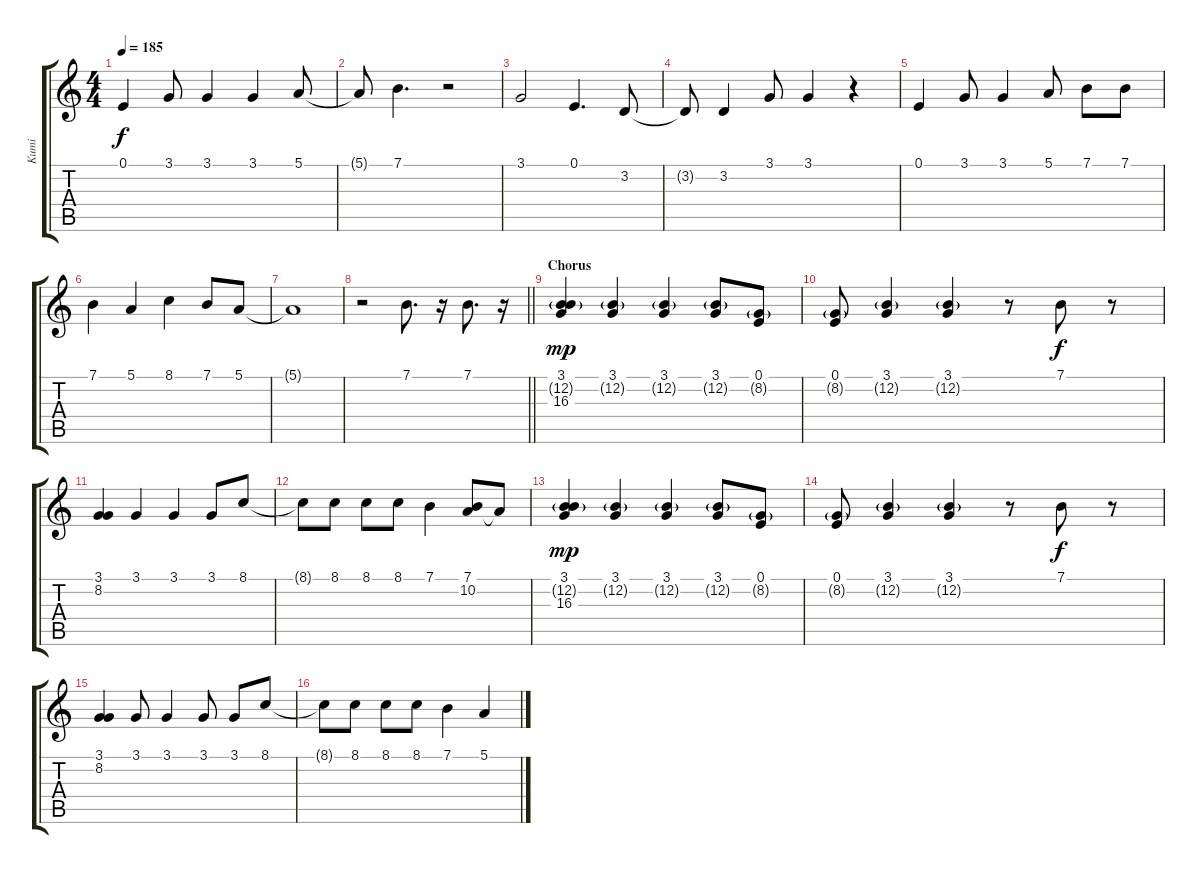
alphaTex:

\track ("Kumi" "Kumi") {instrument voiceoohs}
\staff {score tabs}
\tuning (E4 B3 G3 D3 A2 E2) {hide}
\ts (4 4)
\tempo 185
\clef g2
\ks c
0.1.4{dy f} 3.1.8 3.1.4 3.1.4 5.1.8 |
5.1{t}.8 7.1.4{d} r.2 |
3.1.2 0.1.4{d} 3.2.8 |
3.2{t}.8 3.2.4 3.1.8 3.1.4 r.4 |
0.1.4 3.1.8 3.1.4 5.1.8 7.1.8 7.1.8 |
7.1.4 5.1.4 8.1.4 7.1.8 5.1.8 |
5.1{t}.1 |
\barLineRight lightlight
r.2 7.1.8{d} r.16 7.1.8{d} r.16 |
\section ("" "Chorus")
(3.1 12.2{g} 16.3).4{dy mp} (3.1 12.2{g}).4 (3.1 12.2{g}).4 (3.1 12.2{g}).8 (0.1 8.2{g}).8 |
(0.1 8.2{g}).8 (3.1 12.2{g}).4 (3.1 12.2{g}).4 r.8 7.1.8{dy f} r.8 |
(3.1 8.2).4 3.1.4 3.1.4 3.1.8 8.1.8 |
8.1{t}.8 8.1.8 8.1.8 8.1.8 7.1.4 (7.1 10.2).8 10.2{t}.8 |
(3.1 12.2{g} 16.3).4{dy mp} (3.1 12.2{g}).4 (3.1 12.2{g}).4 (3.1 12.2{g}).8 (0.1 8.2{g}).8 |
(0.1 8.2{g}).8 (3.1 12.2{g}).4 (3.1 12.2{g}).4 r.8 7.1.8{dy f} r.8 |
(3.1 8.2).4 3.1.8 3.1.4 3.1.8 3.1.8 8.1.8 |
8.1{t}.8 8.1.8 8.1.8 8.1.8 7.1.4 5.1.4
